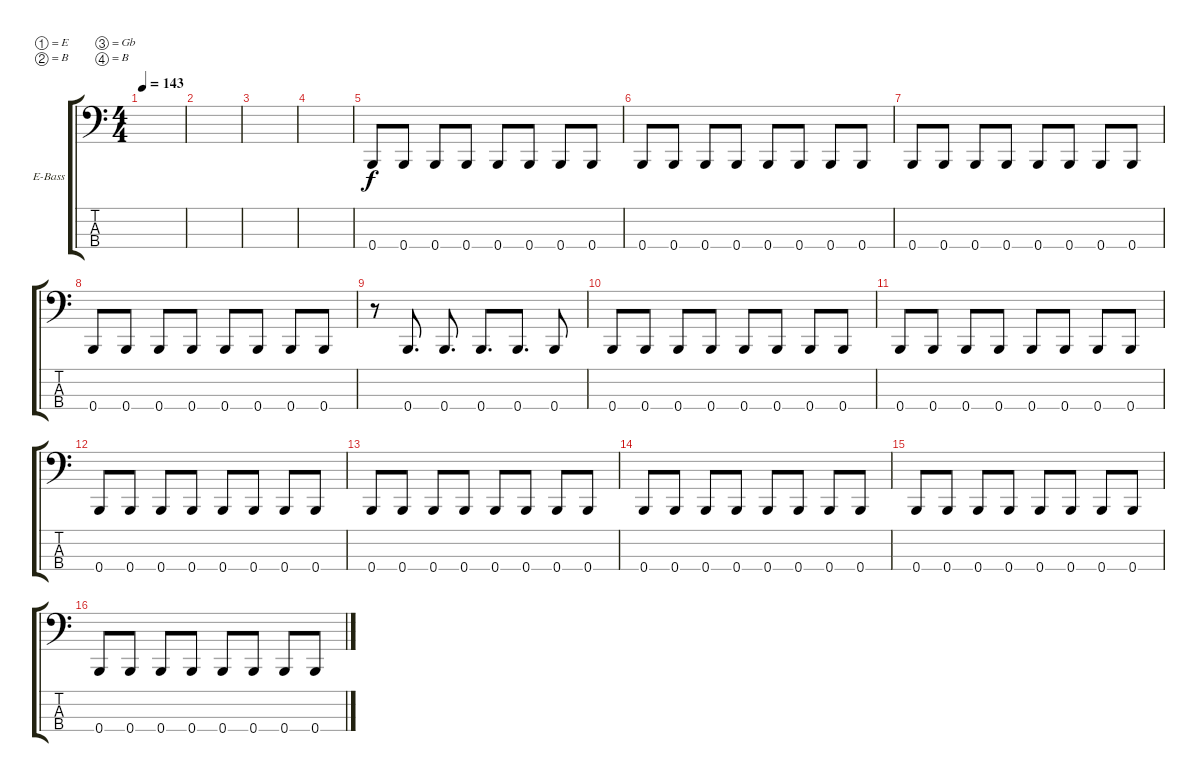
\defaultSystemsLayout 4
\bracketExtendMode groupsimilarinstruments
\firstSystemTrackNameOrientation horizontal
\otherSystemsTrackNameOrientation horizontal
\track ("Electric Bass" "E-Bass") {instrument electricbassfinger}
\staff {score tabs}
\tuning (E2 B1 Gb1 B0)
\ts (4 4)
\tempo 143
\clef f4
\scale
0.487395
\ks c
|
\scale
0.256303 |
\scale
0.256303 |
\scale
0.333333 |
\scale
0.333333 0.4.8 0.4.8 0.4.8 0.4.8 0.4.8 0.4.8 0.4.8 0.4.8 |
\scale
0.333333 0.4.8 0.4.8 0.4.8 0.4.8 0.4.8 0.4.8 0.4.8 0.4.8 |
\scale
0.333333 0.4.8 0.4.8 0.4.8 0.4.8 0.4.8 0.4.8 0.4.8 0.4.8 |
\scale
0.333333 0.4.8 0.4.8 0.4.8 0.4.8 0.4.8 0.4.8 0.4.8 0.4.8 |
\scale
0.333333 r.8 0.4.8{d} 0.4.8{d} 0.4.8{d} 0.4.8{d} 0.4.8 |
\scale
0.333333 0.4.8 0.4.8 0.4.8 0.4.8 0.4.8 0.4.8 0.4.8 0.4.8 |
\scale
0.333333 0.4.8 0.4.8 0.4.8 0.4.8 0.4.8 0.4.8 0.4.8 0.4.8 |
\scale
0.333333 0.4.8 0.4.8 0.4.8 0.4.8 0.4.8 0.4.8 0.4.8 0.4.8 |
\scale
0.333333 0.4.8 0.4.8 0.4.8 0.4.8 0.4.8 0.4.8 0.4.8 0.4.8 |
\scale
0.333333 0.4.8 0.4.8 0.4.8 0.4.8 0.4.8 0.4.8 0.4.8 0.4.8 |
\scale
0.333333 0.4.8 0.4.8 0.4.8 0.4.8 0.4.8 0.4.8 0.4.8 0.4.8 |
\scale
0.333333 0.4.8 0.4.8 0.4.8 0.4.8 0.4.8 0.4.8 0.4.8 0.4.8
